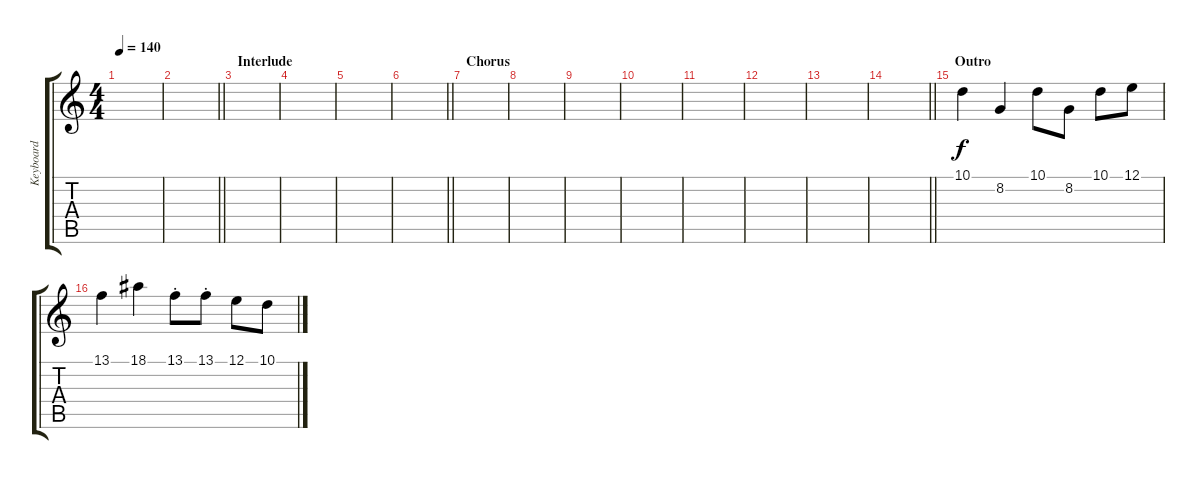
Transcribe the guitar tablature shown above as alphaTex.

\track ("Keyboard" "Keyboard") {instrument tangoaccordion}
\staff {score tabs}
\tuning (E4 B3 G3 D3 A2 E2) {hide}
\ts (4 4)
\tempo 140
\clef g2
\ks c
|
\barLineRight lightlight
|
\section ("" "Interlude")
|
|
|
\barLineRight lightlight
|
\section ("" "Chorus")
|
|
|
|
|
|
|
\barLineRight lightlight
|
\section ("" "Outro")
10.1.4 8.2.4 10.1.8 8.2.8 10.1.8 12.1.8 |
13.1.4 18.1.4 13.1{st}.8 13.1{st}.8 12.1.8 10.1.8
